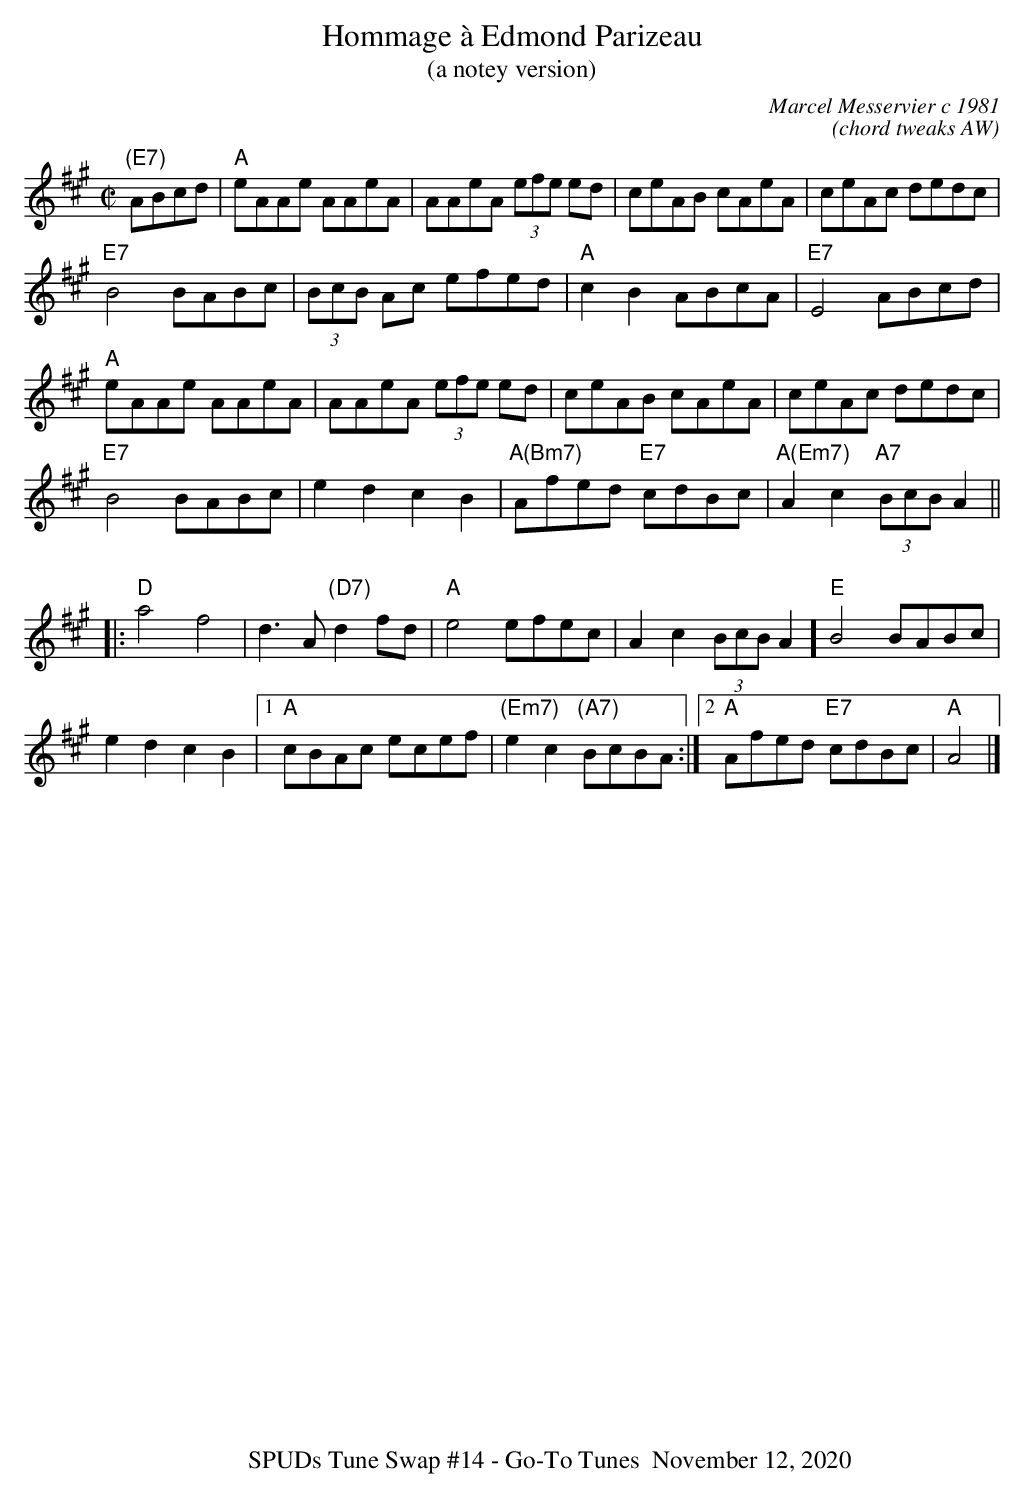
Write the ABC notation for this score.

X:1
T:Hommage \`a Edmond Parizeau
T:(a notey version)
C:Marcel Messervier c 1981
C:(chord tweaks AW)
L:1/8
M:C|
K:A
"(E7)"ABcd | \
"A"eAAe AAeA | AAeA (3efe ed | ceAB cAeA | ceAc dedc |
"E7"B4 BABc | (3BcB Ac efed | "A"c2B2 ABcA | "E7"E4 ABcd |
"A"eAAe AAeA | AAeA (3efe ed | ceAB cAeA | ceAc dedc |
"E7"B4 BABc | e2d2 c2B2 | "A(Bm7)"Afed "E7"cdBc | "A(Em7)"A2c2 "A7"(3BcB A2 ||
%%vskip 0.2in
|: "D"a4 f4 | d3A "(D7)"d2fd | "A"e4 efec | A2c2 (3BcB A2 ] \
 "E"B4 BABc |
 e2d2 c2B2 |1 "A"cBAc ecef | "(Em7)"e2c2 "(A7)"BcBA :|2 "A"Afed "E7"cdBc | "A"A4 |]
